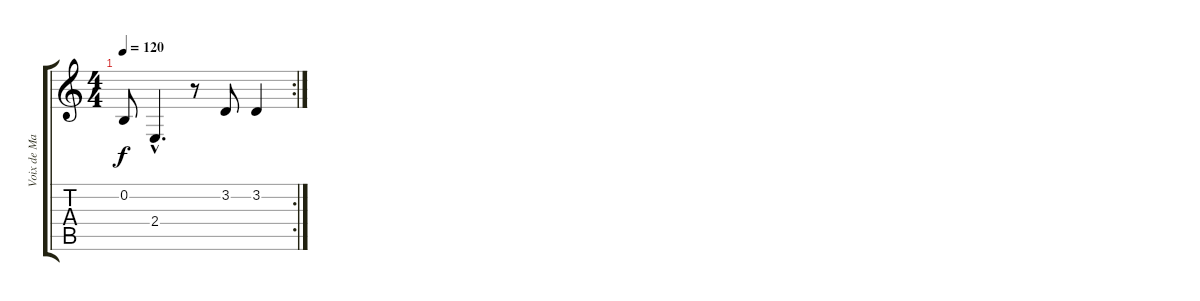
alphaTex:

\track ("Voix de Madonna" "Voix de Ma") {instrument lead6voice}
\staff {score tabs}
\tuning (E4 B3 G3 D3 A2 E2) {hide}
\rc 2
\ts (4 4)
\tempo 120
\clef g2
\ks c
0.2{t}.8{dy f} 2.4{hac}.4{d} r.8 3.2.8 3.2.4
